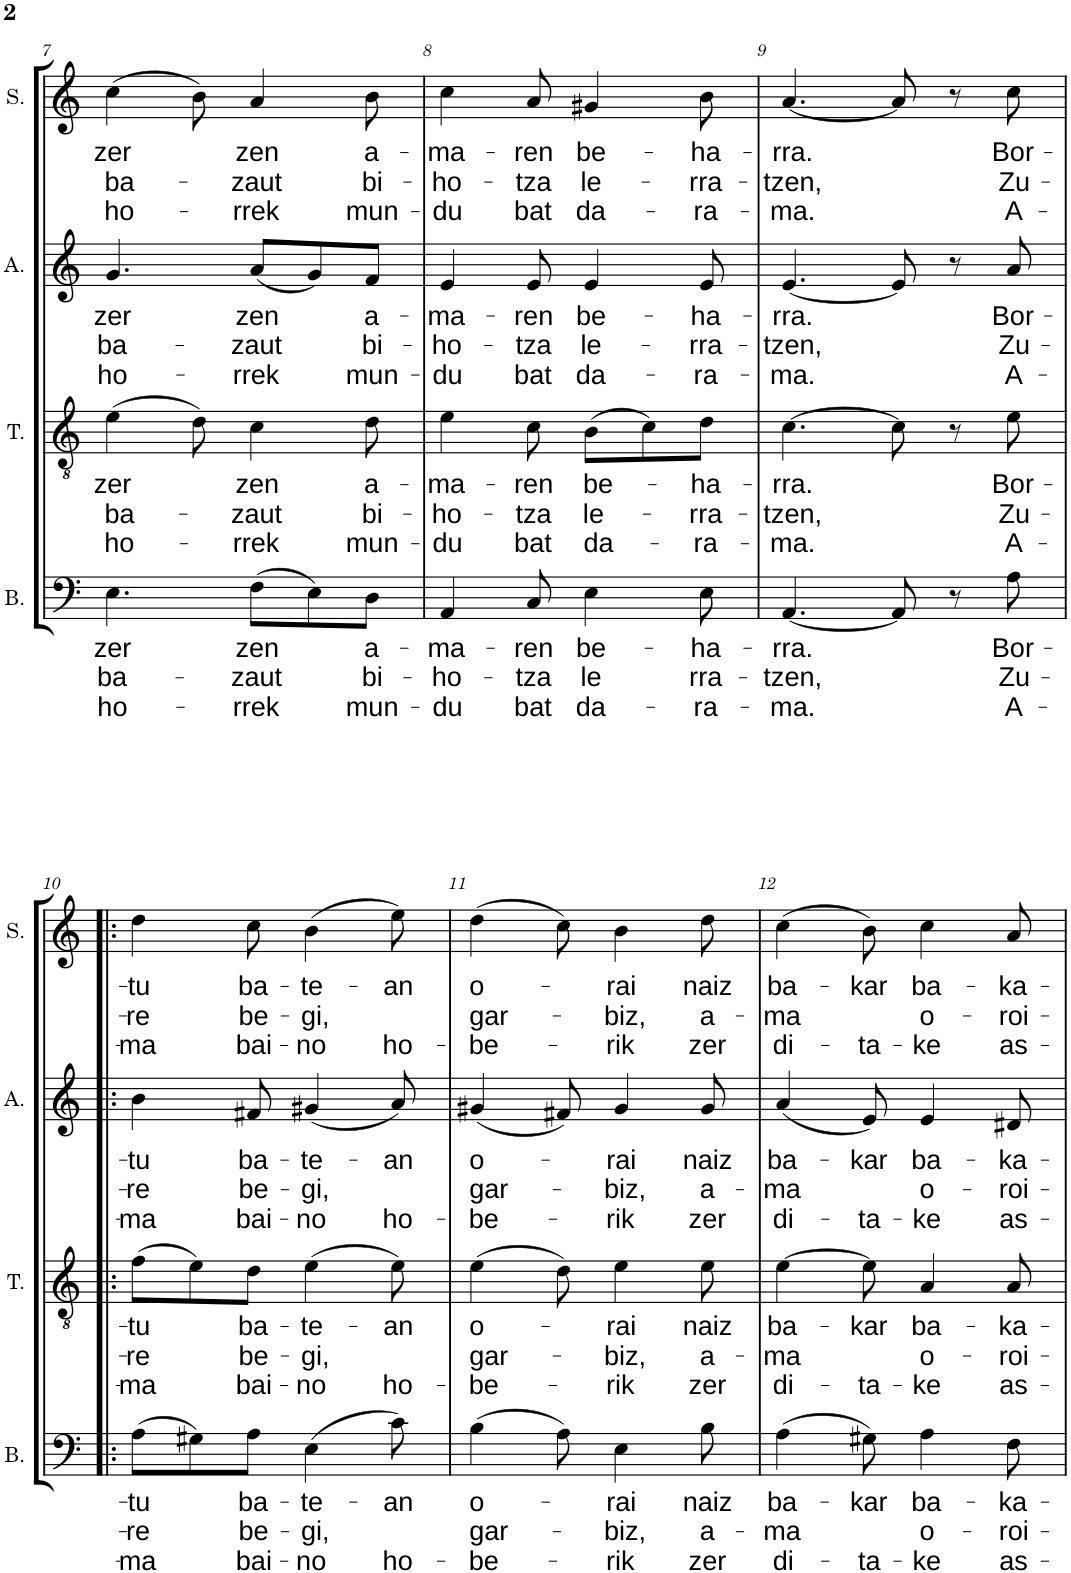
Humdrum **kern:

**kern	**text	**text	**text	**kern	**text	**text	**text	**kern	**text	**text	**text	**kern	**text	**text	**text
*part4	*part4	*part4	*part4	*part3	*part3	*part3	*part3	*part2	*part2	*part2	*part2	*part1	*part1	*part1	*part1
*staff4	*staff4	*staff4	*staff4	*staff3	*staff3	*staff3	*staff3	*staff2	*staff2	*staff2	*staff2	*staff1	*staff1	*staff1	*staff1
*I"Basse	*	*	*	*I"Ténor	*	*	*	*I"Alto	*	*	*	*I"Soprano	*	*	*
*I'B.	*	*	*	*I'T.	*	*	*	*I'A.	*	*	*	*I'S.	*	*	*
!!LO:PB:g=z
*clefF4	*	*	*	*clefGv2	*	*	*	*clefG2	*	*	*	*clefG2	*	*	*
*k[]	*	*	*	*k[]	*	*	*	*k[]	*	*	*	*k[]	*	*	*
*M6/8	*	*	*	*M6/8	*	*	*	*M6/8	*	*	*	*M6/8	*	*	*
=7	=7	=7	=7	=7	=7	=7	=7	=7	=7	=7	=7	=7	=7	=7	=7
!	!LO:LY:b	!LO:LY:b	!LO:LY:b	!	!LO:LY:b	!LO:LY:b	!LO:LY:b	!	!LO:LY:b	!LO:LY:b	!LO:LY:b	!	!LO:LY:b	!LO:LY:b	!LO:LY:b
4.E\	zer	ba-	ho-	(4e\	zer	ba-	ho-	4.g/	zer	ba-	ho-	(4cc\	zer	ba-	ho-
.	.	.	.	8d\)	.	.	.	.	.	.	.	8b\)	.	.	.
!	!LO:LY:b	!LO:LY:b	!LO:LY:b	!	!LO:LY:b	!LO:LY:b	!LO:LY:b	!	!LO:LY:b	!LO:LY:b	!LO:LY:b	!	!LO:LY:b	!LO:LY:b	!LO:LY:b
(8F\L	-zen	-zaut	-rrek	4c\	-zen	-zaut	-rrek	(8a/L	-zen	-zaut	-rrek	4a/	-zen	-zaut	-rrek
8E\)	.	.	.	.	.	.	.	8g/)	.	.	.	.	.	.	.
!	!LO:LY:b	!LO:LY:b	!LO:LY:b	!	!LO:LY:b	!LO:LY:b	!LO:LY:b	!	!LO:LY:b	!LO:LY:b	!LO:LY:b	!	!LO:LY:b	!LO:LY:b	!LO:LY:b
8D\J	a-	bi-	mun-	8d\	a-	bi-	mun-	8f/J	a-	bi-	mun-	8b\	a-	bi-	mun-
=8	=8	=8	=8	=8	=8	=8	=8	=8	=8	=8	=8	=8	=8	=8	=8
!	!LO:LY:b	!LO:LY:b	!LO:LY:b	!	!LO:LY:b	!LO:LY:b	!LO:LY:b	!	!LO:LY:b	!LO:LY:b	!LO:LY:b	!	!LO:LY:b	!LO:LY:b	!LO:LY:b
4AA/	-ma-	-ho-	-du	4e\	-ma-	-ho-	-du	4e/	-ma-	-ho-	-du	4cc\	-ma-	-ho-	-du
!	!LO:LY:b	!LO:LY:b	!LO:LY:b	!	!LO:LY:b	!LO:LY:b	!LO:LY:b	!	!LO:LY:b	!LO:LY:b	!LO:LY:b	!	!LO:LY:b	!LO:LY:b	!LO:LY:b
8C/	-ren	-tza	bat	8c\	-ren	-tza	bat	8e/	-ren	-tza	bat	8a/	-ren	-tza	bat
!	!LO:LY:b	!LO:LY:b	!LO:LY:b	!	!LO:LY:b	!LO:LY:b	!LO:LY:b	!	!LO:LY:b	!LO:LY:b	!LO:LY:b	!	!LO:LY:b	!LO:LY:b	!LO:LY:b
4E\	be-	le	da-	(8B\L	be-	le-	da-	4e/	be-	le-	da-	4g#X/	be-	le-	da-
.	.	.	.	8c\)	.	.	.	.	.	.	.	.	.	.	.
!	!LO:LY:b	!LO:LY:b	!LO:LY:b	!	!LO:LY:b	!LO:LY:b	!LO:LY:b	!	!LO:LY:b	!LO:LY:b	!LO:LY:b	!	!LO:LY:b	!LO:LY:b	!LO:LY:b
8E\	-ha-	-rra-	-ra-	8d\J	-ha-	-rra-	-ra-	8e/	-ha-	-rra-	-ra-	8b\	-ha-	-rra-	-ra-
=9	=9	=9	=9	=9	=9	=9	=9	=9	=9	=9	=9	=9	=9	=9	=9
!	!LO:LY:b	!LO:LY:b	!LO:LY:b	!	!LO:LY:b	!LO:LY:b	!LO:LY:b	!	!LO:LY:b	!LO:LY:b	!LO:LY:b	!	!LO:LY:b	!LO:LY:b	!LO:LY:b
[4.AA/	-rra.	-tzen,	-ma.	[4.c\	-rra.	-tzen,	-ma.	[4.e/	-rra.	-tzen,	-ma.	[4.a/	-rra.	-tzen,	-ma.
8AA/]	.	.	.	8c\]	.	.	.	8e/]	.	.	.	8a/]	.	.	.
8r	.	.	.	8r	.	.	.	8r	.	.	.	8r	.	.	.
!	!LO:LY:b	!LO:LY:b	!LO:LY:b	!	!LO:LY:b	!LO:LY:b	!LO:LY:b	!	!LO:LY:b	!LO:LY:b	!LO:LY:b	!	!LO:LY:b	!LO:LY:b	!LO:LY:b
8A\	Bor-	Zu-	A-	8e\	Bor-	Zu-	A-	8a/	Bor-	Zu-	A-	8cc\	Bor-	Zu-	A-
!!LO:LB:g=z
=10!|:	=10!|:	=10!|:	=10!|:	=10!|:	=10!|:	=10!|:	=10!|:	=10!|:	=10!|:	=10!|:	=10!|:	=10!|:	=10!|:	=10!|:	=10!|:
!	!LO:LY:b	!LO:LY:b	!LO:LY:b	!	!LO:LY:b	!LO:LY:b	!LO:LY:b	!	!LO:LY:b	!LO:LY:b	!LO:LY:b	!	!LO:LY:b	!LO:LY:b	!LO:LY:b
(8A\L	-tu	-re	-ma	(8f\L	-tu	-re	-ma	4b\	-tu	-re	-ma	4dd\	-tu	-re	-ma
8G#X\)	.	.	.	8e\)	.	.	.	.	.	.	.	.	.	.	.
!	!LO:LY:b	!LO:LY:b	!LO:LY:b	!	!LO:LY:b	!LO:LY:b	!LO:LY:b	!	!LO:LY:b	!LO:LY:b	!LO:LY:b	!	!LO:LY:b	!LO:LY:b	!LO:LY:b
8A\J	ba-	be-	bai-	8d\J	ba-	be-	bai-	8f#X/	ba-	be-	bai-	8cc\	ba-	be-	bai-
!	!LO:LY:b	!LO:LY:b	!LO:LY:b	!	!LO:LY:b	!LO:LY:b	!LO:LY:b	!	!LO:LY:b	!LO:LY:b	!LO:LY:b	!	!LO:LY:b	!LO:LY:b	!LO:LY:b
(4E\	-te-	-gi,	-no	(4e\	-te-	-gi,	-no	(4g#X/	-te-	-gi,	-no	(4b\	-te-	-gi,	-no
!	!LO:LY:b	!	!LO:LY:b	!	!LO:LY:b	!	!LO:LY:b	!	!LO:LY:b	!	!LO:LY:b	!	!LO:LY:b	!	!LO:LY:b
8c\)	-an	.	ho-	8e\)	-an	.	ho-	8a/)	-an	.	ho-	8ee\)	-an	.	ho-
=11	=11	=11	=11	=11	=11	=11	=11	=11	=11	=11	=11	=11	=11	=11	=11
!	!LO:LY:b	!LO:LY:b	!LO:LY:b	!	!LO:LY:b	!LO:LY:b	!LO:LY:b	!	!LO:LY:b	!LO:LY:b	!LO:LY:b	!	!LO:LY:b	!LO:LY:b	!LO:LY:b
(4B\	o-	gar-	-be-	(4e\	o-	gar-	-be-	(4g#X/	o-	gar-	-be-	(4dd\	o-	gar-	-be-
8A\)	.	.	.	8d\)	.	.	.	8f#X/)	.	.	.	8cc\)	.	.	.
!	!LO:LY:b	!LO:LY:b	!LO:LY:b	!	!LO:LY:b	!LO:LY:b	!LO:LY:b	!	!LO:LY:b	!LO:LY:b	!LO:LY:b	!	!LO:LY:b	!LO:LY:b	!LO:LY:b
4E\	-rai	-biz,	-rik	4e\	-rai	-biz,	-rik	4g#/	-rai	-biz,	-rik	4b\	-rai	-biz,	-rik
!	!LO:LY:b	!LO:LY:b	!LO:LY:b	!	!LO:LY:b	!LO:LY:b	!LO:LY:b	!	!LO:LY:b	!LO:LY:b	!LO:LY:b	!	!LO:LY:b	!LO:LY:b	!LO:LY:b
8B\	naiz	a-	zer	8e\	naiz	a-	zer	8g#/	naiz	a-	zer	8dd\	naiz	a-	zer
=12	=12	=12	=12	=12	=12	=12	=12	=12	=12	=12	=12	=12	=12	=12	=12
!	!LO:LY:b	!LO:LY:b	!LO:LY:b	!	!LO:LY:b	!LO:LY:b	!LO:LY:b	!	!LO:LY:b	!LO:LY:b	!LO:LY:b	!	!LO:LY:b	!LO:LY:b	!LO:LY:b
(4A\	ba-	-ma	di-	[4e\	ba-	-ma	di-	(4a/	ba-	-ma	di-	(4cc\	ba-	-ma	di-
!	!LO:LY:b	!	!LO:LY:b	!	!LO:LY:b	!	!LO:LY:b	!	!LO:LY:b	!	!LO:LY:b	!	!LO:LY:b	!	!LO:LY:b
8G#X\)	-kar	.	-ta-	8e\]	-kar	.	-ta-	8e/)	-kar	.	-ta-	8b\)	-kar	.	-ta-
!	!LO:LY:b	!LO:LY:b	!LO:LY:b	!	!LO:LY:b	!LO:LY:b	!LO:LY:b	!	!LO:LY:b	!LO:LY:b	!LO:LY:b	!	!LO:LY:b	!LO:LY:b	!LO:LY:b
4A\	ba-	o-	-ke	4A/	ba-	o-	-ke	4e/	ba-	o-	-ke	4cc\	ba-	o-	-ke
!	!LO:LY:b	!LO:LY:b	!LO:LY:b	!	!LO:LY:b	!LO:LY:b	!LO:LY:b	!	!LO:LY:b	!LO:LY:b	!LO:LY:b	!	!LO:LY:b	!LO:LY:b	!LO:LY:b
8F\	-ka-	-roi-	as-	8A/	-ka-	-roi-	as-	8d#X/	-ka-	-roi-	as-	8a/	-ka-	-roi-	as-
=	=	=	=	=	=	=	=	=	=	=	=	=	=	=	=
*-	*-	*-	*-	*-	*-	*-	*-	*-	*-	*-	*-	*-	*-	*-	*-
